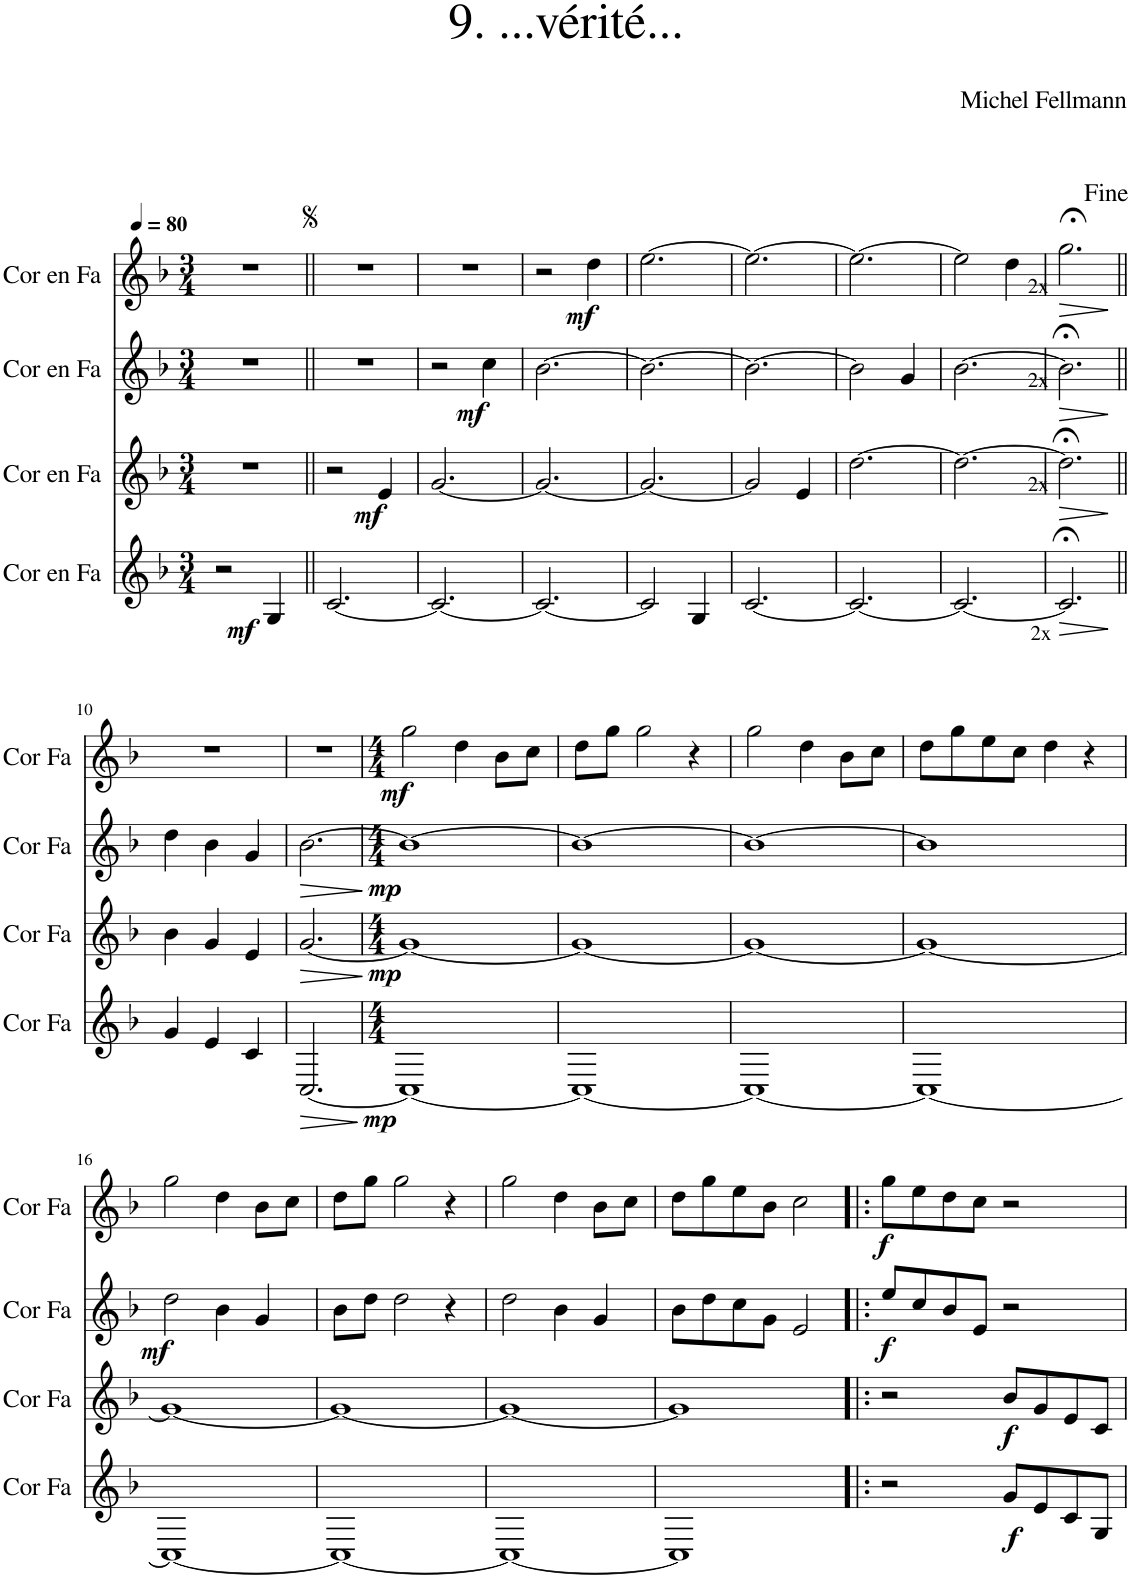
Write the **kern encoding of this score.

**kern	**dynam	**kern	**dynam	**kern	**dynam	**kern	**dynam
*part4	*part4	*part3	*part3	*part2	*part2	*part1	*part1
*staff4	*staff4	*staff3	*staff3	*staff2	*staff2	*staff1	*staff1
*I"Cor en Fa	*	*I"Cor en Fa	*	*I"Cor en Fa	*	*I"Cor en Fa	*
*I'Cor Fa	*	*I'Cor Fa	*	*I'Cor Fa	*	*I'Cor Fa	*
*clefG2	*	*clefG2	*	*clefG2	*	*clefG2	*
*Trd4c7	*	*Trd4c7	*	*Trd4c7	*	*Trd4c7	*
*k[b-]	*	*k[b-]	*	*k[b-]	*	*k[b-]	*
*M3/4	*	*M3/4	*	*M3/4	*	*M3/4	*
*MM80	*	*MM80	*	*MM80	*	*MM80	*
=1	=1	=1	=1	=1	=1	=1	=1
!	!LO:DY:b	!	!	!	!	!	!
2r	mf	2.r	.	2.r	.	2.r	.
4G/	.	.	.	.	.	.	.
=2||	=2||	=2||	=2||	=2||	=2||	=2||	=2||
[2.c/	.	2r	.	2.r	.	2.r	.
!	!	!	!LO:DY:b	!	!	!	!
.	.	4e/	mf	.	.	.	.
=3	=3	=3	=3	=3	=3	=3	=3
2.c/_	.	[2.g/	.	2r	.	2.r	.
!	!	!	!	!	!LO:DY:b	!	!
.	.	.	.	4cc\	mf	.	.
=4	=4	=4	=4	=4	=4	=4	=4
2.c/_	.	2.g/_	.	[2.b-\	.	2r	.
!	!	!	!	!	!	!	!LO:DY:b
.	.	.	.	.	.	4dd\	mf
=5	=5	=5	=5	=5	=5	=5	=5
2c/]	.	2.g/_	.	2.b-\_	.	[2.ee\	.
4G/	.	.	.	.	.	.	.
=6	=6	=6	=6	=6	=6	=6	=6
[2.c/	.	2g/]	.	2.b-\_	.	2.ee\_	.
.	.	4e/	.	.	.	.	.
=7	=7	=7	=7	=7	=7	=7	=7
2.c/_	.	[2.dd\	.	2b-\]	.	2.ee\_	.
.	.	.	.	4g/	.	.	.
=8	=8	=8	=8	=8	=8	=8	=8
2.c/_	.	2.dd\_	.	[2.b-\	.	2ee\]	.
.	.	.	.	.	.	4dd\	.
=9	=9	=9	=9	=9	=9	=9	=9
!	!	!	!	!	!	!LO:TX:a:t=2x	!
!	!	!	!	!LO:TX:a:t=2x	!	!	!
!	!	!LO:TX:a:t=2x	!	!	!	!	!
!LO:TX:b:t=2x	!	!	!	!	!	!	!
!	!LO:HP:b	!	!LO:HP:b	!	!LO:HP:b	!	!LO:HP:b
2.c;</]	>	2.dd;<\]	>	2.b-;<\]	>	2.gg;<\	>
.	]	.	]	.	]	.	]
!!LO:LB:g=z
=10||	=10||	=10||	=10||	=10||	=10||	=10||	=10||
4g/	.	4b-\	.	4dd\	.	2.r	.
4e/	.	4g/	.	4b-\	.	.	.
4c/	.	4e/	.	4g/	.	.	.
=11	=11	=11	=11	=11	=11	=11	=11
!	!LO:HP:b	!	!LO:HP:b	!	!LO:HP:b	!	!
[2.C/	>	[2.g/	>	[2.b-\	>	2.r	.
.	]	.	]	.	]	.	.
=12	=12	=12	=12	=12	=12	=12	=12
*M4/4	*	*M4/4	*	*M4/4	*	*M4/4	*
!	!LO:DY:b	!	!LO:DY:b	!	!LO:DY:b	!	!LO:DY:b
1C_	mp	1g_	mp	1b-_	mp	2gg\	mf
.	.	.	.	.	.	4dd\	.
.	.	.	.	.	.	8b-\L	.
.	.	.	.	.	.	8cc\J	.
=13	=13	=13	=13	=13	=13	=13	=13
1C_	.	1g_	.	1b-_	.	8dd\L	.
.	.	.	.	.	.	8gg\J	.
.	.	.	.	.	.	2gg\	.
.	.	.	.	.	.	4r	.
=14	=14	=14	=14	=14	=14	=14	=14
1C_	.	1g_	.	1b-_	.	2gg\	.
.	.	.	.	.	.	4dd\	.
.	.	.	.	.	.	8b-\L	.
.	.	.	.	.	.	8cc\J	.
=15	=15	=15	=15	=15	=15	=15	=15
1C_	.	1g_	.	1b-]	.	8dd\L	.
.	.	.	.	.	.	8gg\	.
.	.	.	.	.	.	8ee\	.
.	.	.	.	.	.	8cc\J	.
.	.	.	.	.	.	4dd\	.
.	.	.	.	.	.	4r	.
!!LO:LB:g=z
=16	=16	=16	=16	=16	=16	=16	=16
!	!	!	!	!	!LO:DY:b	!	!
1C_	.	1g_	.	2dd\	mf	2gg\	.
.	.	.	.	4b-\	.	4dd\	.
.	.	.	.	4g/	.	8b-\L	.
.	.	.	.	.	.	8cc\J	.
=17	=17	=17	=17	=17	=17	=17	=17
1C_	.	1g_	.	8b-\L	.	8dd\L	.
.	.	.	.	8dd\J	.	8gg\J	.
.	.	.	.	2dd\	.	2gg\	.
.	.	.	.	4r	.	4r	.
=18	=18	=18	=18	=18	=18	=18	=18
1C_	.	1g_	.	2dd\	.	2gg\	.
.	.	.	.	4b-\	.	4dd\	.
.	.	.	.	4g/	.	8b-\L	.
.	.	.	.	.	.	8cc\J	.
=19	=19	=19	=19	=19	=19	=19	=19
1C]	.	1g]	.	8b-\L	.	8dd\L	.
.	.	.	.	8dd\	.	8gg\	.
.	.	.	.	8cc\	.	8ee\	.
.	.	.	.	8g\J	.	8b-\J	.
.	.	.	.	2e/	.	2cc\	.
=20!|:	=20!|:	=20!|:	=20!|:	=20!|:	=20!|:	=20!|:	=20!|:
!	!	!	!	!	!LO:DY:b	!	!LO:DY:b
2r	.	2r	.	8ee/L	f	8gg\L	f
.	.	.	.	8cc/	.	8ee\	.
.	.	.	.	8b-/	.	8dd\	.
.	.	.	.	8e/J	.	8cc\J	.
!	!LO:DY:b	!	!LO:DY:b	!	!	!	!
8g/L	f	8b-/L	f	2r	.	2r	.
8e/	.	8g/	.	.	.	.	.
8c/	.	8e/	.	.	.	.	.
8G/J	.	8c/J	.	.	.	.	.
=	=	=	=	=	=	=	=
*-	*-	*-	*-	*-	*-	*-	*-
